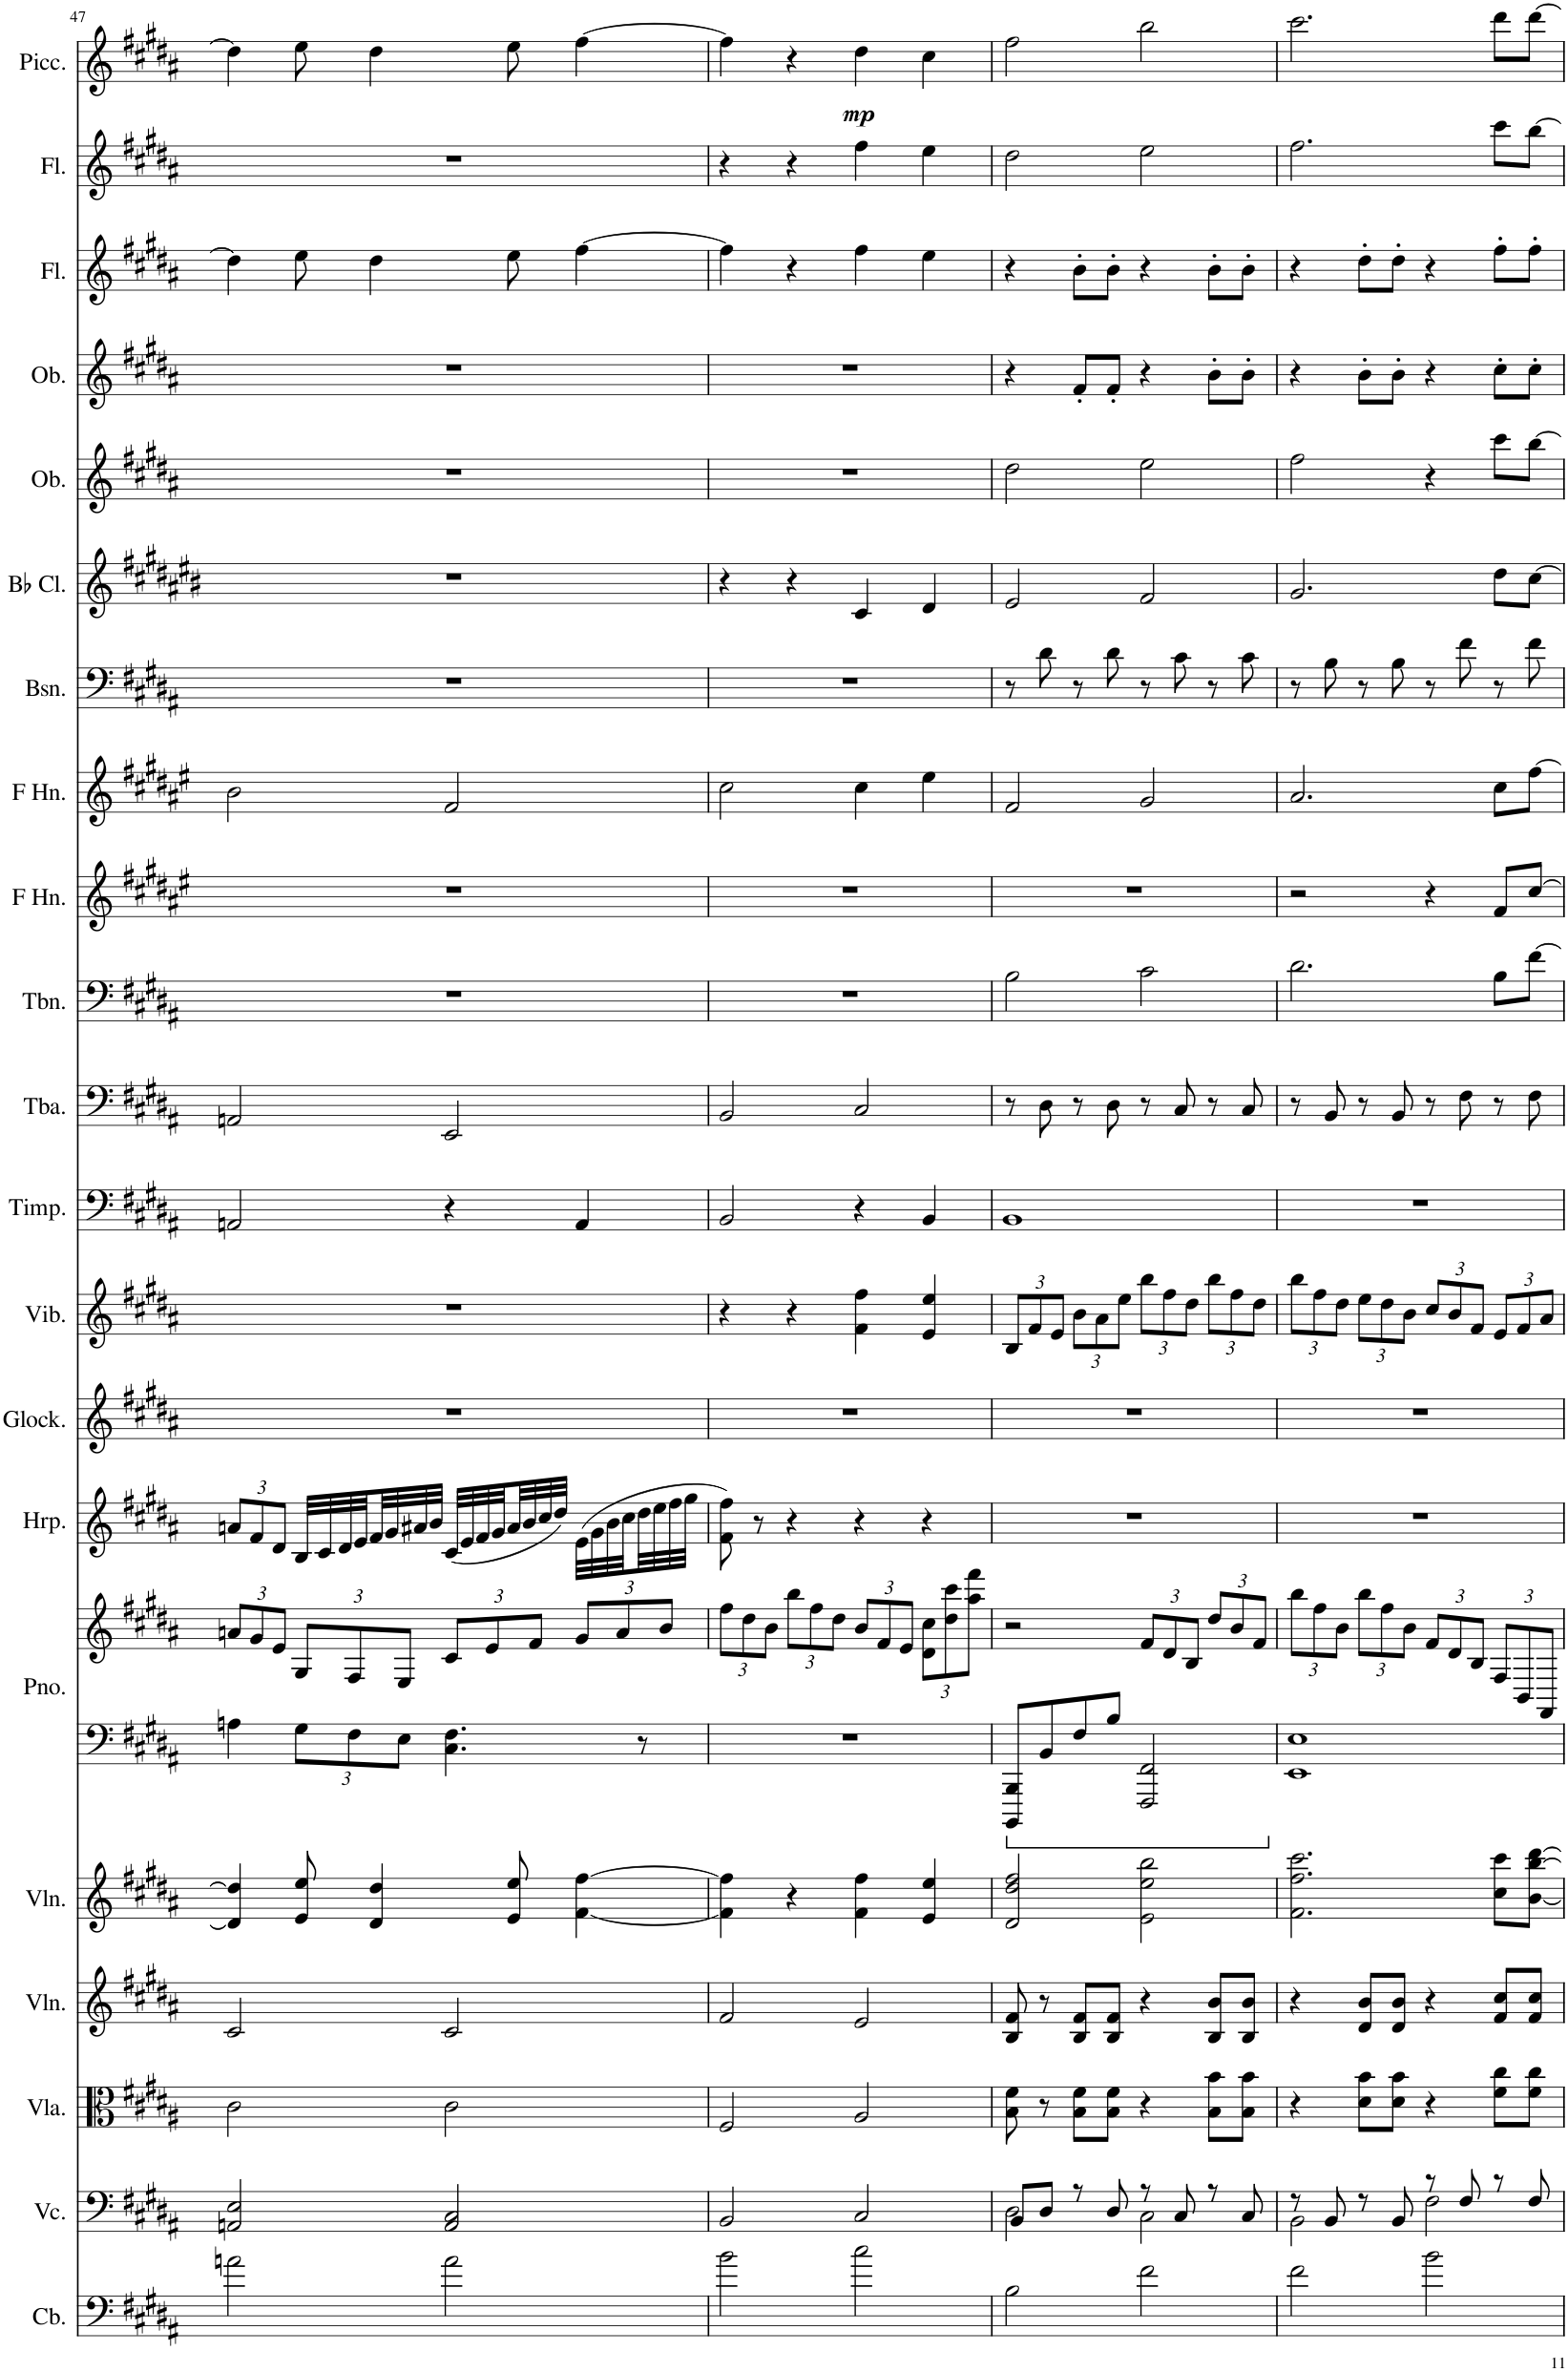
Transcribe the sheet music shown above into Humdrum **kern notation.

**kern	**kern	**kern	**kern	**kern	**kern	**kern	**kern	**kern	**kern	**kern	**kern	**kern	**kern	**kern	**kern	**kern	**kern	**kern	**kern	**kern	**kern	**dynam
*part21	*part20	*part19	*part18	*part17	*part16	*part16	*part15	*part14	*part13	*part12	*part11	*part10	*part9	*part8	*part7	*part6	*part5	*part4	*part3	*part2	*part1	*part1
*staff22	*staff21	*staff20	*staff19	*staff18	*staff17	*staff16	*staff15	*staff14	*staff13	*staff12	*staff11	*staff10	*staff9	*staff8	*staff7	*staff6	*staff5	*staff4	*staff3	*staff2	*staff1	*staff1
*I"Contrabass	*I"Violoncello	*I"Viola	*I"Violin	*I"Violin	*I"Piano	*	*I"Harp	*I"Glockenspiel	*I"Vibraphone	*I"Timpani	*I"Tuba	*I"Trombone	*I"Horn in F	*I"Horn in F	*I"Bassoon	*I"Bb Clarinet	*I"Oboe	*I"Oboe	*I"Flute	*I"Flute	*I"Piccolo	*
*I'Cb.	*I'Vc.	*I'Vla.	*I'Vln.	*I'Vln.	*I'Pno.	*	*I'Hrp.	*I'Glock.	*I'Vib.	*I'Timp.	*I'Tba.	*I'Tbn.	*	*	*I'Bsn.	*I'Bb Cl.	*I'Ob.	*I'Ob.	*I'Fl.	*I'Fl.	*I'Picc.	*
!!LO:PB:g=z
*clefF4	*clefF4	*clefC3	*clefG2	*clefG2	*clefF4	*clefG2	*clefG2	*clefG2	*clefG2	*clefF4	*clefF4	*clefF4	*clefG2	*clefG2	*clefF4	*clefG2	*clefG2	*clefG2	*clefG2	*clefG2	*clefG2	*
*Trd7c12	*	*	*	*	*	*	*	*Trd-14c-24	*	*	*	*	*Trd4c7	*Trd4c7	*	*Trd1c2	*	*	*	*	*Trd-7c-12	*
*k[f#c#g#d#a#]	*k[f#c#g#d#a#]	*k[f#c#g#d#a#]	*k[f#c#g#d#a#]	*k[f#c#g#d#a#]	*k[f#c#g#d#a#]	*k[f#c#g#d#a#]	*k[f#c#g#d#a#]	*k[f#c#g#d#a#]	*k[f#c#g#d#a#]	*k[f#c#g#d#a#]	*k[f#c#g#d#a#]	*k[f#c#g#d#a#]	*k[f#c#g#d#a#e#]	*k[f#c#g#d#a#e#]	*k[f#c#g#d#a#]	*k[f#c#g#d#a#e#b#]	*k[f#c#g#d#a#]	*k[f#c#g#d#a#]	*k[f#c#g#d#a#]	*k[f#c#g#d#a#]	*k[f#c#g#d#a#]	*
*M4/4	*M4/4	*M4/4	*M4/4	*M4/4	*M4/4	*M4/4	*M4/4	*M4/4	*M4/4	*M4/4	*M4/4	*M4/4	*M4/4	*M4/4	*M4/4	*M4/4	*M4/4	*M4/4	*M4/4	*M4/4	*M4/4	*
*	*	*	*	*	*	*Xbrackettup	*Xbrackettup	*	*	*	*	*	*	*	*	*	*	*	*	*	*	*
=47	=47	=47	=47	=47	=47	=47	=47	=47	=47	=47	=47	=47	=47	=47	=47	=47	=47	=47	=47	=47	=47	=47
2an\	2AAn/ 2E/	2c#\	2c#/	4d#/] 4dd#/]	4An\	12an/L	12an/L	1r	1r	2AAn/	2AAn/	1r	1r	2b\	1r	1r	1r	1r	4dd#\]	1r	4dd#\]	.
.	.	.	.	.	.	12g#/	12f#/	.	.	.	.	.	.	.	.	.	.	.	.	.	.	.
.	.	.	.	.	.	12e/J	12d#/J	.	.	.	.	.	.	.	.	.	.	.	.	.	.	.
*	*	*	*	*	*Xbrackettup	*	*	*	*	*	*	*	*	*	*	*	*	*	*	*	*	*
.	.	.	.	8e/ 8ee/	12G#\L	12G#/L	32B/LLL	.	.	.	.	.	.	.	.	.	.	.	8ee\	.	8ee\	.
.	.	.	.	.	.	.	32c#/	.	.	.	.	.	.	.	.	.	.	.	.	.	.	.
.	.	.	.	.	.	.	32d#/	.	.	.	.	.	.	.	.	.	.	.	.	.	.	.
.	.	.	.	.	12F#\	12F#/	.	.	.	.	.	.	.	.	.	.	.	.	.	.	.	.
.	.	.	.	.	.	.	32e/	.	.	.	.	.	.	.	.	.	.	.	.	.	.	.
.	.	.	.	4d#/ 4dd#/	.	.	32f#/	.	.	.	.	.	.	.	.	.	.	.	4dd#\	.	4dd#\	.
.	.	.	.	.	.	.	32g#/	.	.	.	.	.	.	.	.	.	.	.	.	.	.	.
.	.	.	.	.	12E\J	12E/J	.	.	.	.	.	.	.	.	.	.	.	.	.	.	.	.
.	.	.	.	.	.	.	32a#X/	.	.	.	.	.	.	.	.	.	.	.	.	.	.	.
.	.	.	.	.	.	.	32b/JJJ	.	.	.	.	.	.	.	.	.	.	.	.	.	.	.
2a\	2AA/ 2C#/	2c#\	2c#/	.	4.C#\ 4.F#\	12c#/L	(32c#/LLL	.	.	4r	2EE/	.	.	2f#/	.	.	.	.	.	.	.	.
.	.	.	.	.	.	.	32e/	.	.	.	.	.	.	.	.	.	.	.	.	.	.	.
.	.	.	.	.	.	.	32f#/	.	.	.	.	.	.	.	.	.	.	.	.	.	.	.
.	.	.	.	.	.	12e/	.	.	.	.	.	.	.	.	.	.	.	.	.	.	.	.
.	.	.	.	.	.	.	32g#/	.	.	.	.	.	.	.	.	.	.	.	.	.	.	.
.	.	.	.	8e/ 8ee/	.	.	32a#/	.	.	.	.	.	.	.	.	.	.	.	8ee\	.	8ee\	.
.	.	.	.	.	.	.	32b/	.	.	.	.	.	.	.	.	.	.	.	.	.	.	.
.	.	.	.	.	.	12f#/J	.	.	.	.	.	.	.	.	.	.	.	.	.	.	.	.
.	.	.	.	.	.	.	32cc#/	.	.	.	.	.	.	.	.	.	.	.	.	.	.	.
.	.	.	.	.	.	.	32dd#/JJJ)	.	.	.	.	.	.	.	.	.	.	.	.	.	.	.
.	.	.	.	[4f#\ [4ff#\	.	12g#/L	(32e\LLL	.	.	4AA/	.	.	.	.	.	.	.	.	[4ff#\	.	[4ff#\	.
.	.	.	.	.	.	.	32g#\	.	.	.	.	.	.	.	.	.	.	.	.	.	.	.
.	.	.	.	.	.	.	32b\	.	.	.	.	.	.	.	.	.	.	.	.	.	.	.
.	.	.	.	.	.	12a/	.	.	.	.	.	.	.	.	.	.	.	.	.	.	.	.
.	.	.	.	.	.	.	32cc#\	.	.	.	.	.	.	.	.	.	.	.	.	.	.	.
.	.	.	.	.	8r	.	32dd#\	.	.	.	.	.	.	.	.	.	.	.	.	.	.	.
.	.	.	.	.	.	.	32ee\	.	.	.	.	.	.	.	.	.	.	.	.	.	.	.
.	.	.	.	.	.	12b/J	.	.	.	.	.	.	.	.	.	.	.	.	.	.	.	.
.	.	.	.	.	.	.	32ff#\	.	.	.	.	.	.	.	.	.	.	.	.	.	.	.
.	.	.	.	.	.	.	32gg#\JJJ	.	.	.	.	.	.	.	.	.	.	.	.	.	.	.
=48	=48	=48	=48	=48	=48	=48	=48	=48	=48	=48	=48	=48	=48	=48	=48	=48	=48	=48	=48	=48	=48	=48
2b\	2BB/	2F#/	2f#/	4f#\] 4ff#\]	1r	12ff#\L	8f#\ 8ff#\)	1r	4r	2BB/	2BB/	1r	1r	2cc#\	1r	4r	1r	1r	4ff#\]	4r	4ff#\]	.
.	.	.	.	.	.	12dd#\	.	.	.	.	.	.	.	.	.	.	.	.	.	.	.	.
.	.	.	.	.	.	.	8r	.	.	.	.	.	.	.	.	.	.	.	.	.	.	.
.	.	.	.	.	.	12b\J	.	.	.	.	.	.	.	.	.	.	.	.	.	.	.	.
.	.	.	.	4r	.	12bb\L	4r	.	4r	.	.	.	.	.	.	4r	.	.	4r	4r	4r	.
.	.	.	.	.	.	12ff#\	.	.	.	.	.	.	.	.	.	.	.	.	.	.	.	.
.	.	.	.	.	.	12dd#\J	.	.	.	.	.	.	.	.	.	.	.	.	.	.	.	.
!	!	!	!	!	!	!	!	!	!	!	!	!	!	!	!	!	!	!	!	!	!	!LO:DY:b
2cc#\	2C#/	2A#/	2e/	4f#\ 4ff#\	.	12b/L	4r	.	4f#\ 4ff#\	4r	2C#/	.	.	4cc#\	.	4c#/	.	.	4ff#\	4ff#\	4dd#\	mp
.	.	.	.	.	.	12f#/	.	.	.	.	.	.	.	.	.	.	.	.	.	.	.	.
.	.	.	.	.	.	12e/J	.	.	.	.	.	.	.	.	.	.	.	.	.	.	.	.
.	.	.	.	4e/ 4ee/	.	12d#\ 12cc#\L	4r	.	4e/ 4ee/	4BB/	.	.	.	4ee#\	.	4d#/	.	.	4ee\	4ee\	4cc#\	.
.	.	.	.	.	.	12dd#\ 12ccc#\	.	.	.	.	.	.	.	.	.	.	.	.	.	.	.	.
.	.	.	.	.	.	12aa#\ 12fff#\J	.	.	.	.	.	.	.	.	.	.	.	.	.	.	.	.
=49	=49	=49	=49	=49	=49	=49	=49	=49	=49	=49	=49	=49	=49	=49	=49	=49	=49	=49	=49	=49	=49	=49
*	*^	*	*	*	*	*	*	*	*	*	*	*	*	*	*	*	*	*	*	*	*	*
*	*	*	*	*	*	*	*	*	*	*Xbrackettup	*	*	*	*	*	*	*	*	*	*	*	*	*
2B\	8BB/L	2D#\	8B\ 8f#\	8B/ 8f#/	2d#/ 2dd#/ 2ff#/	8BBBB/ 8BBB/L	2r	1r	1r	12B/L	1BB	8r	2B\	1r	2f#/	8r	2e#/	2dd#\	4r	4r	2dd#\	2ff#\	.
.	.	.	.	.	.	.	.	.	.	12f#/	.	.	.	.	.	.	.	.	.	.	.	.	.
.	8D#/J	.	8r	8r	.	8BB/	.	.	.	.	.	8D#\	.	.	.	8d#\	.	.	.	.	.	.	.
.	.	.	.	.	.	.	.	.	.	12e/J	.	.	.	.	.	.	.	.	.	.	.	.	.
.	8r	.	8B\ 8f#\L	8B/ 8f#/L	.	8F#/	.	.	.	12b\L	.	8r	.	.	.	8r	.	.	8f#'/L	8b'\L	.	.	.
.	.	.	.	.	.	.	.	.	.	12a#\	.	.	.	.	.	.	.	.	.	.	.	.	.
.	8D#/	.	8B\ 8f#\J	8B/ 8f#/J	.	8B/J	.	.	.	.	.	8D#\	.	.	.	8d#\	.	.	8f#'/J	8b'\J	.	.	.
.	.	.	.	.	.	.	.	.	.	12ee\J	.	.	.	.	.	.	.	.	.	.	.	.	.
2f#\	8r	2C#\	4r	4r	2e\ 2ee\ 2bb\	2FFF#/ 2FF#/	12f#/L	.	.	12bb\L	.	8r	2c#\	.	2g#/	8r	2f#/	2ee\	4r	4r	2ee\	2bb\	.
.	.	.	.	.	.	.	12d#/	.	.	12ff#\	.	.	.	.	.	.	.	.	.	.	.	.	.
.	8C#/	.	.	.	.	.	.	.	.	.	.	8C#/	.	.	.	8c#\	.	.	.	.	.	.	.
.	.	.	.	.	.	.	12B/J	.	.	12dd#\J	.	.	.	.	.	.	.	.	.	.	.	.	.
.	8r	.	8B\ 8b\L	8B/ 8b/L	.	.	12dd#/L	.	.	12bb\L	.	8r	.	.	.	8r	.	.	8b'\L	8b'\L	.	.	.
.	.	.	.	.	.	.	12b/	.	.	12ff#\	.	.	.	.	.	.	.	.	.	.	.	.	.
.	8C#/	.	8B\ 8b\J	8B/ 8b/J	.	.	.	.	.	.	.	8C#/	.	.	.	8c#\	.	.	8b'\J	8b'\J	.	.	.
.	.	.	.	.	.	.	12f#/J	.	.	12dd#\J	.	.	.	.	.	.	.	.	.	.	.	.	.
=50	=50	=50	=50	=50	=50	=50	=50	=50	=50	=50	=50	=50	=50	=50	=50	=50	=50	=50	=50	=50	=50	=50	=50
2f#\	8r	2BB\	4r	4r	2.f#\ 2.ff#\ 2.ccc#\	1EE 1E	12bb\L	1r	1r	12bb\L	1r	8r	2.d#\	2r	2.a#/	8r	2.g#/	2ff#\	4r	4r	2.ff#\	2.ccc#\	.
.	.	.	.	.	.	.	12ff#\	.	.	12ff#\	.	.	.	.	.	.	.	.	.	.	.	.	.
.	8BB/	.	.	.	.	.	.	.	.	.	.	8BB/	.	.	.	8B\	.	.	.	.	.	.	.
.	.	.	.	.	.	.	12b\J	.	.	12dd#\J	.	.	.	.	.	.	.	.	.	.	.	.	.
.	8r	.	8d#\ 8b\L	8d#/ 8b/L	.	.	12bb\L	.	.	12ee\L	.	8r	.	.	.	8r	.	.	8b'\L	8dd#'\L	.	.	.
.	.	.	.	.	.	.	12ff#\	.	.	12dd#\	.	.	.	.	.	.	.	.	.	.	.	.	.
.	8BB/	.	8d#\ 8b\J	8d#/ 8b/J	.	.	.	.	.	.	.	8BB/	.	.	.	8B\	.	.	8b'\J	8dd#'\J	.	.	.
.	.	.	.	.	.	.	12b\J	.	.	12b\J	.	.	.	.	.	.	.	.	.	.	.	.	.
2b\	8r	2F#\	4r	4r	.	.	12f#/L	.	.	12cc#/L	.	8r	.	4r	.	8r	.	4r	4r	4r	.	.	.
.	.	.	.	.	.	.	12d#/	.	.	12b/	.	.	.	.	.	.	.	.	.	.	.	.	.
.	8F#/	.	.	.	.	.	.	.	.	.	.	8F#\	.	.	.	8f#\	.	.	.	.	.	.	.
.	.	.	.	.	.	.	12B/J	.	.	12f#/J	.	.	.	.	.	.	.	.	.	.	.	.	.
.	8r	.	8f#\ 8cc#\L	8f#/ 8cc#/L	8cc#\ 8ccc#\L	.	12F#/L	.	.	12e/L	.	8r	8B\L	8f#/L	8cc#\L	8r	8dd#\L	8ccc#\L	8cc#'\L	8ff#'\L	8ccc#\L	8ddd#\L	.
.	.	.	.	.	.	.	12BB/	.	.	12f#/	.	.	.	.	.	.	.	.	.	.	.	.	.
.	8F#/	.	8f#\ 8cc#\J	8f#/ 8cc#/J	[8b\ [8bb\ [8ddd#\J	.	.	.	.	.	.	8F#\	[8f#\J	[8cc#/J	[8ff#\J	8f#\	[8cc#\J	[8bb\J	8cc#'\J	8ff#'\J	[8bb\J	[8ddd#\J	.
.	.	.	.	.	.	.	12FF#/J	.	.	12a#/J	.	.	.	.	.	.	.	.	.	.	.	.	.
*	*v	*v	*	*	*	*	*	*	*	*	*	*	*	*	*	*	*	*	*	*	*	*	*
=	=	=	=	=	=	=	=	=	=	=	=	=	=	=	=	=	=	=	=	=	=	=
*-	*-	*-	*-	*-	*-	*-	*-	*-	*-	*-	*-	*-	*-	*-	*-	*-	*-	*-	*-	*-	*-	*-
